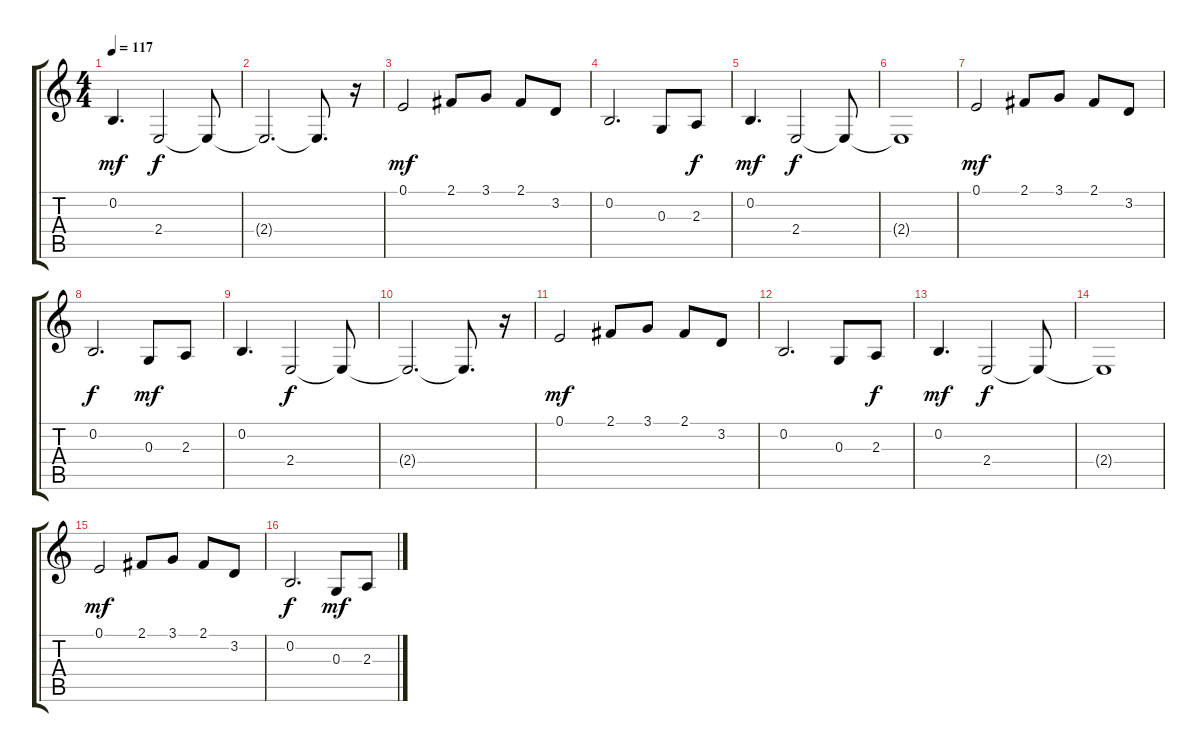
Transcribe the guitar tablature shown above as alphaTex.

\track "" {instrument choiraahs}
\staff {score tabs}
\tuning (E4 B3 G3 D3 A2 E2) {hide}
\ts (4 4)
\tempo 117
\clef g2
\ks c
0.2.4{d dy mf} 2.4.2{dy f} 2.4{t}.8 |
2.4{t}.2{d} 2.4{t}.8{d} r.16 |
0.1.2{dy mf} 2.1.8 3.1.8 2.1.8 3.2.8 |
0.2.2{d} 0.3.8 2.3.8{dy f} |
0.2.4{d dy mf} 2.4.2{dy f} 2.4{t}.8 |
2.4{t}.1 |
0.1.2{dy mf} 2.1.8 3.1.8 2.1.8 3.2.8 |
0.2.2{d dy f} 0.3.8{dy mf} 2.3.8 |
0.2.4{d} 2.4.2{dy f} 2.4{t}.8 |
2.4{t}.2{d} 2.4{t}.8{d} r.16 |
0.1.2{dy mf} 2.1.8 3.1.8 2.1.8 3.2.8 |
0.2.2{d} 0.3.8 2.3.8{dy f} |
0.2.4{d dy mf} 2.4.2{dy f} 2.4{t}.8 |
2.4{t}.1 |
0.1.2{dy mf} 2.1.8 3.1.8 2.1.8 3.2.8 |
0.2.2{d dy f} 0.3.8{dy mf} 2.3.8
